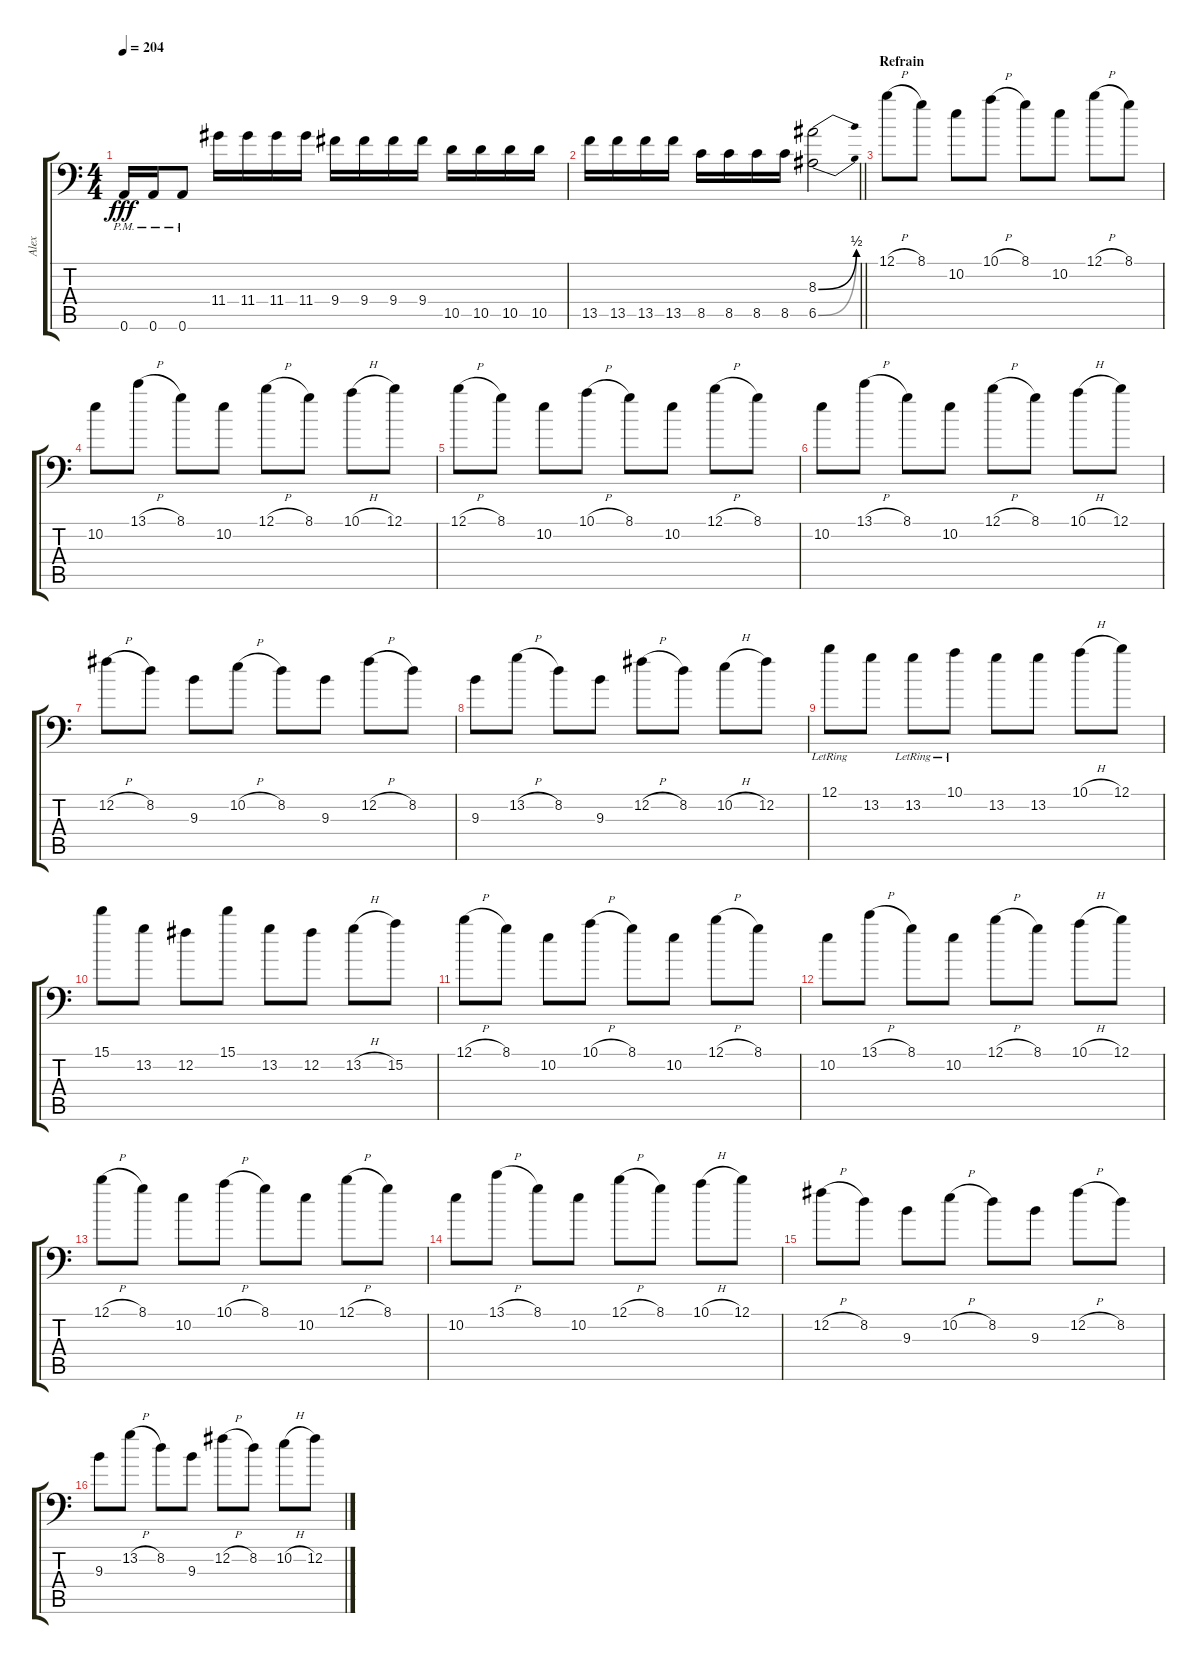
\track ("Alex" "Alex") {instrument distortionguitar}
\staff {score tabs}
\tuning (B3 Gb3 D3 A2 E2 A1) {hide}
\ts (4 4)
\tempo 204
\clef f4
\ks c
0.6{pm}.16{dy fff} 0.6{pm}.16 0.6{pm}.8 11.4.16 11.4.16 11.4.16 11.4.16 9.4.16 9.4.16 9.4.16 9.4.16 10.5.16 10.5.16 10.5.16 10.5.16 |
\barLineRight lightlight
13.5.16 13.5.16 13.5.16 13.5.16 8.5.16 8.5.16 8.5.16 8.5.16 (8.3{be (bend 0 0 60 2)} 6.5{be (bend 0 0 60 2)}).2 |
\section ("" "Refrain ")
12.1{h}.8 8.1.8 10.2.8 10.1{h}.8 8.1.8 10.2.8 12.1{h}.8 8.1.8 |
10.2.8 13.1{h}.8 8.1.8 10.2.8 12.1{h}.8 8.1.8 10.1{h}.8 12.1.8 |
12.1{h}.8 8.1.8 10.2.8 10.1{h}.8 8.1.8 10.2.8 12.1{h}.8 8.1.8 |
10.2.8 13.1{h}.8 8.1.8 10.2.8 12.1{h}.8 8.1.8 10.1{h}.8 12.1.8 |
12.2{h}.8 8.2.8 9.3.8 10.2{h}.8 8.2.8 9.3.8 12.2{h}.8 8.2.8 |
9.3.8 13.2{h}.8 8.2.8 9.3.8 12.2{h}.8 8.2.8 10.2{h}.8 12.2.8 |
12.1{lr}.8 13.2.8 13.2{lr}.8 10.1{lr}.8 13.2.8 13.2.8 10.1{h}.8 12.1.8 |
15.1.8 13.2.8 12.2.8 15.1.8 13.2.8 12.2.8 13.2{h}.8 15.2.8 |
12.1{h}.8 8.1.8 10.2.8 10.1{h}.8 8.1.8 10.2.8 12.1{h}.8 8.1.8 |
10.2.8 13.1{h}.8 8.1.8 10.2.8 12.1{h}.8 8.1.8 10.1{h}.8 12.1.8 |
12.1{h}.8 8.1.8 10.2.8 10.1{h}.8 8.1.8 10.2.8 12.1{h}.8 8.1.8 |
10.2.8 13.1{h}.8 8.1.8 10.2.8 12.1{h}.8 8.1.8 10.1{h}.8 12.1.8 |
12.2{h}.8 8.2.8 9.3.8 10.2{h}.8 8.2.8 9.3.8 12.2{h}.8 8.2.8 |
9.3.8 13.2{h}.8 8.2.8 9.3.8 12.2{h}.8 8.2.8 10.2{h}.8 12.2.8
